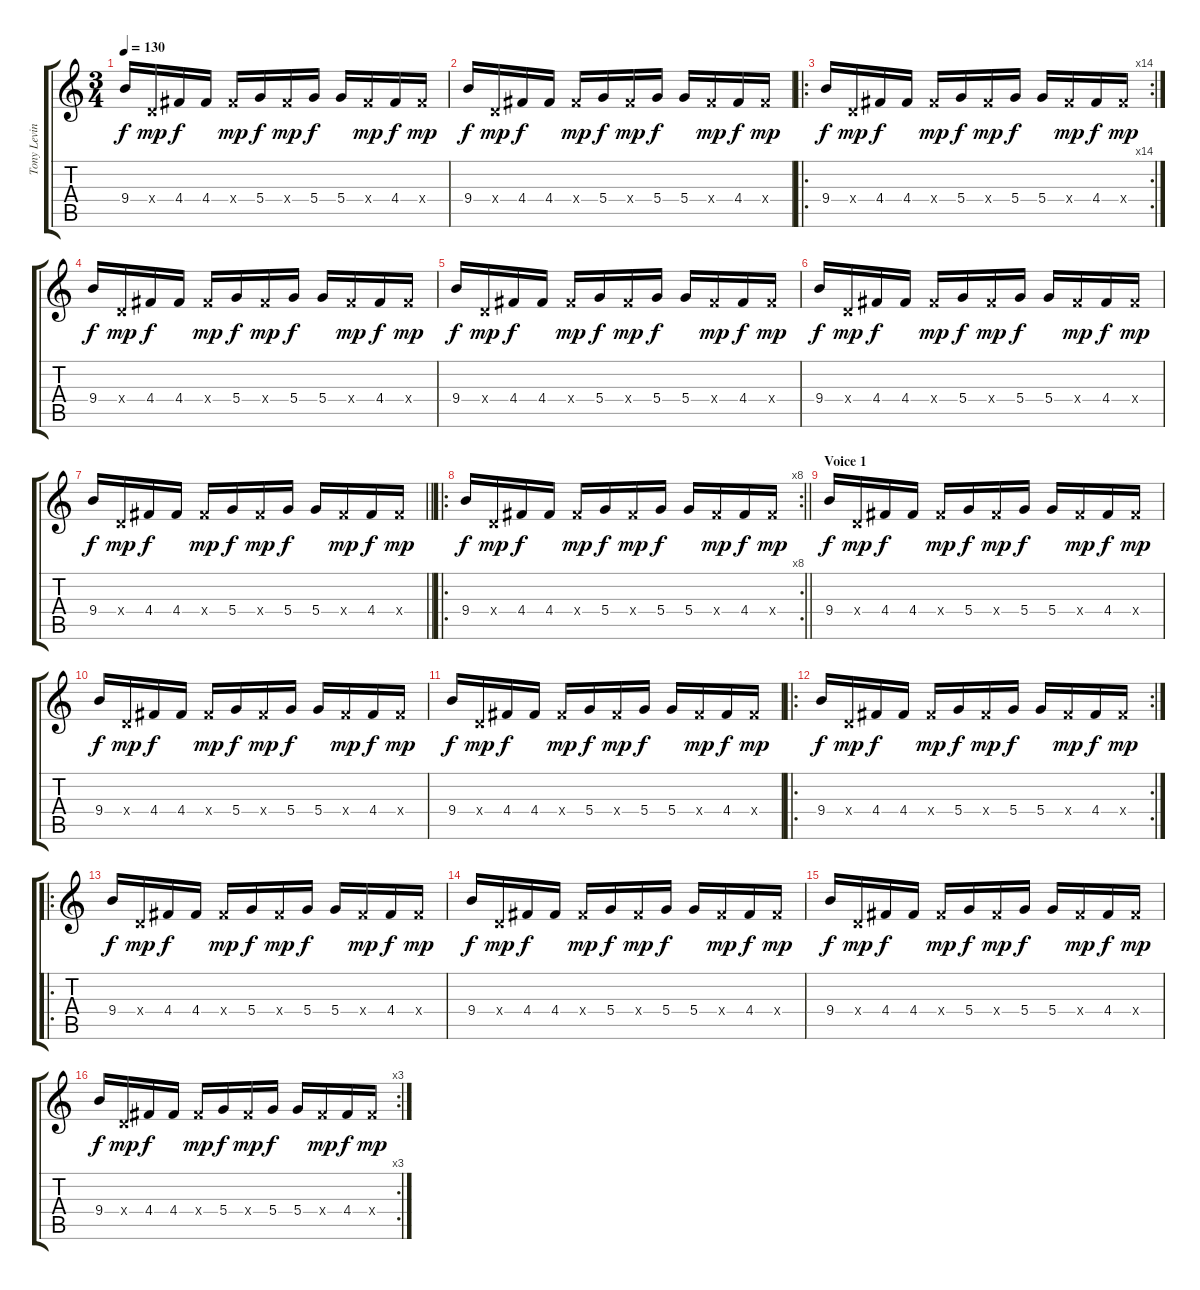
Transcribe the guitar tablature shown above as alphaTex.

\track ("Tony Levin (Stick - High)" "Tony Levin") {instrument electricbassfinger}
\staff {score tabs}
\tuning (E4 B3 G3 D3 A2 E2) {hide}
\ts (3 4)
\tempo 130
\clef g2
\ks c
9.4.16{dy f} 0.4{x}.16{dy mp} 4.4.16{dy f} 4.4.16 4.4{x}.16{dy mp} 5.4.16{dy f} 4.4{x}.16{dy mp} 5.4.16{dy f} 5.4.16 4.4{x}.16{dy mp} 4.4.16{dy f} 4.4{x}.16{dy mp} |
9.4.16{dy f} 0.4{x}.16{dy mp} 4.4.16{dy f} 4.4.16 4.4{x}.16{dy mp} 5.4.16{dy f} 4.4{x}.16{dy mp} 5.4.16{dy f} 5.4.16 4.4{x}.16{dy mp} 4.4.16{dy f} 4.4{x}.16{dy mp} |
\ro
\rc 14
9.4.16{dy f} 0.4{x}.16{dy mp} 4.4.16{dy f} 4.4.16 4.4{x}.16{dy mp} 5.4.16{dy f} 4.4{x}.16{dy mp} 5.4.16{dy f} 5.4.16 4.4{x}.16{dy mp} 4.4.16{dy f} 4.4{x}.16{dy mp} |
9.4.16{dy f} 0.4{x}.16{dy mp} 4.4.16{dy f} 4.4.16 4.4{x}.16{dy mp} 5.4.16{dy f} 4.4{x}.16{dy mp} 5.4.16{dy f} 5.4.16 4.4{x}.16{dy mp} 4.4.16{dy f} 4.4{x}.16{dy mp} |
9.4.16{dy f} 0.4{x}.16{dy mp} 4.4.16{dy f} 4.4.16 4.4{x}.16{dy mp} 5.4.16{dy f} 4.4{x}.16{dy mp} 5.4.16{dy f} 5.4.16 4.4{x}.16{dy mp} 4.4.16{dy f} 4.4{x}.16{dy mp} |
9.4.16{dy f} 0.4{x}.16{dy mp} 4.4.16{dy f} 4.4.16 4.4{x}.16{dy mp} 5.4.16{dy f} 4.4{x}.16{dy mp} 5.4.16{dy f} 5.4.16 4.4{x}.16{dy mp} 4.4.16{dy f} 4.4{x}.16{dy mp} |
\barLineRight lightlight
9.4.16{dy f} 0.4{x}.16{dy mp} 4.4.16{dy f} 4.4.16 4.4{x}.16{dy mp} 5.4.16{dy f} 4.4{x}.16{dy mp} 5.4.16{dy f} 5.4.16 4.4{x}.16{dy mp} 4.4.16{dy f} 4.4{x}.16{dy mp} |
\ro
\rc 8
\barLineRight lightlight
9.4.16{dy f} 0.4{x}.16{dy mp} 4.4.16{dy f} 4.4.16 4.4{x}.16{dy mp} 5.4.16{dy f} 4.4{x}.16{dy mp} 5.4.16{dy f} 5.4.16 4.4{x}.16{dy mp} 4.4.16{dy f} 4.4{x}.16{dy mp} |
\section ("" "Voice 1")
9.4.16{dy f} 0.4{x}.16{dy mp} 4.4.16{dy f} 4.4.16 4.4{x}.16{dy mp} 5.4.16{dy f} 4.4{x}.16{dy mp} 5.4.16{dy f} 5.4.16 4.4{x}.16{dy mp} 4.4.16{dy f} 4.4{x}.16{dy mp} |
9.4.16{dy f} 0.4{x}.16{dy mp} 4.4.16{dy f} 4.4.16 4.4{x}.16{dy mp} 5.4.16{dy f} 4.4{x}.16{dy mp} 5.4.16{dy f} 5.4.16 4.4{x}.16{dy mp} 4.4.16{dy f} 4.4{x}.16{dy mp} |
9.4.16{dy f} 0.4{x}.16{dy mp} 4.4.16{dy f} 4.4.16 4.4{x}.16{dy mp} 5.4.16{dy f} 4.4{x}.16{dy mp} 5.4.16{dy f} 5.4.16 4.4{x}.16{dy mp} 4.4.16{dy f} 4.4{x}.16{dy mp} |
\ro
\rc 2
9.4.16{dy f} 0.4{x}.16{dy mp} 4.4.16{dy f} 4.4.16 4.4{x}.16{dy mp} 5.4.16{dy f} 4.4{x}.16{dy mp} 5.4.16{dy f} 5.4.16 4.4{x}.16{dy mp} 4.4.16{dy f} 4.4{x}.16{dy mp} |
\ro
9.4.16{dy f} 0.4{x}.16{dy mp} 4.4.16{dy f} 4.4.16 4.4{x}.16{dy mp} 5.4.16{dy f} 4.4{x}.16{dy mp} 5.4.16{dy f} 5.4.16 4.4{x}.16{dy mp} 4.4.16{dy f} 4.4{x}.16{dy mp} |
9.4.16{dy f} 0.4{x}.16{dy mp} 4.4.16{dy f} 4.4.16 4.4{x}.16{dy mp} 5.4.16{dy f} 4.4{x}.16{dy mp} 5.4.16{dy f} 5.4.16 4.4{x}.16{dy mp} 4.4.16{dy f} 4.4{x}.16{dy mp} |
9.4.16{dy f} 0.4{x}.16{dy mp} 4.4.16{dy f} 4.4.16 4.4{x}.16{dy mp} 5.4.16{dy f} 4.4{x}.16{dy mp} 5.4.16{dy f} 5.4.16 4.4{x}.16{dy mp} 4.4.16{dy f} 4.4{x}.16{dy mp} |
\rc 3
9.4.16{dy f} 0.4{x}.16{dy mp} 4.4.16{dy f} 4.4.16 4.4{x}.16{dy mp} 5.4.16{dy f} 4.4{x}.16{dy mp} 5.4.16{dy f} 5.4.16 4.4{x}.16{dy mp} 4.4.16{dy f} 4.4{x}.16{dy mp}
